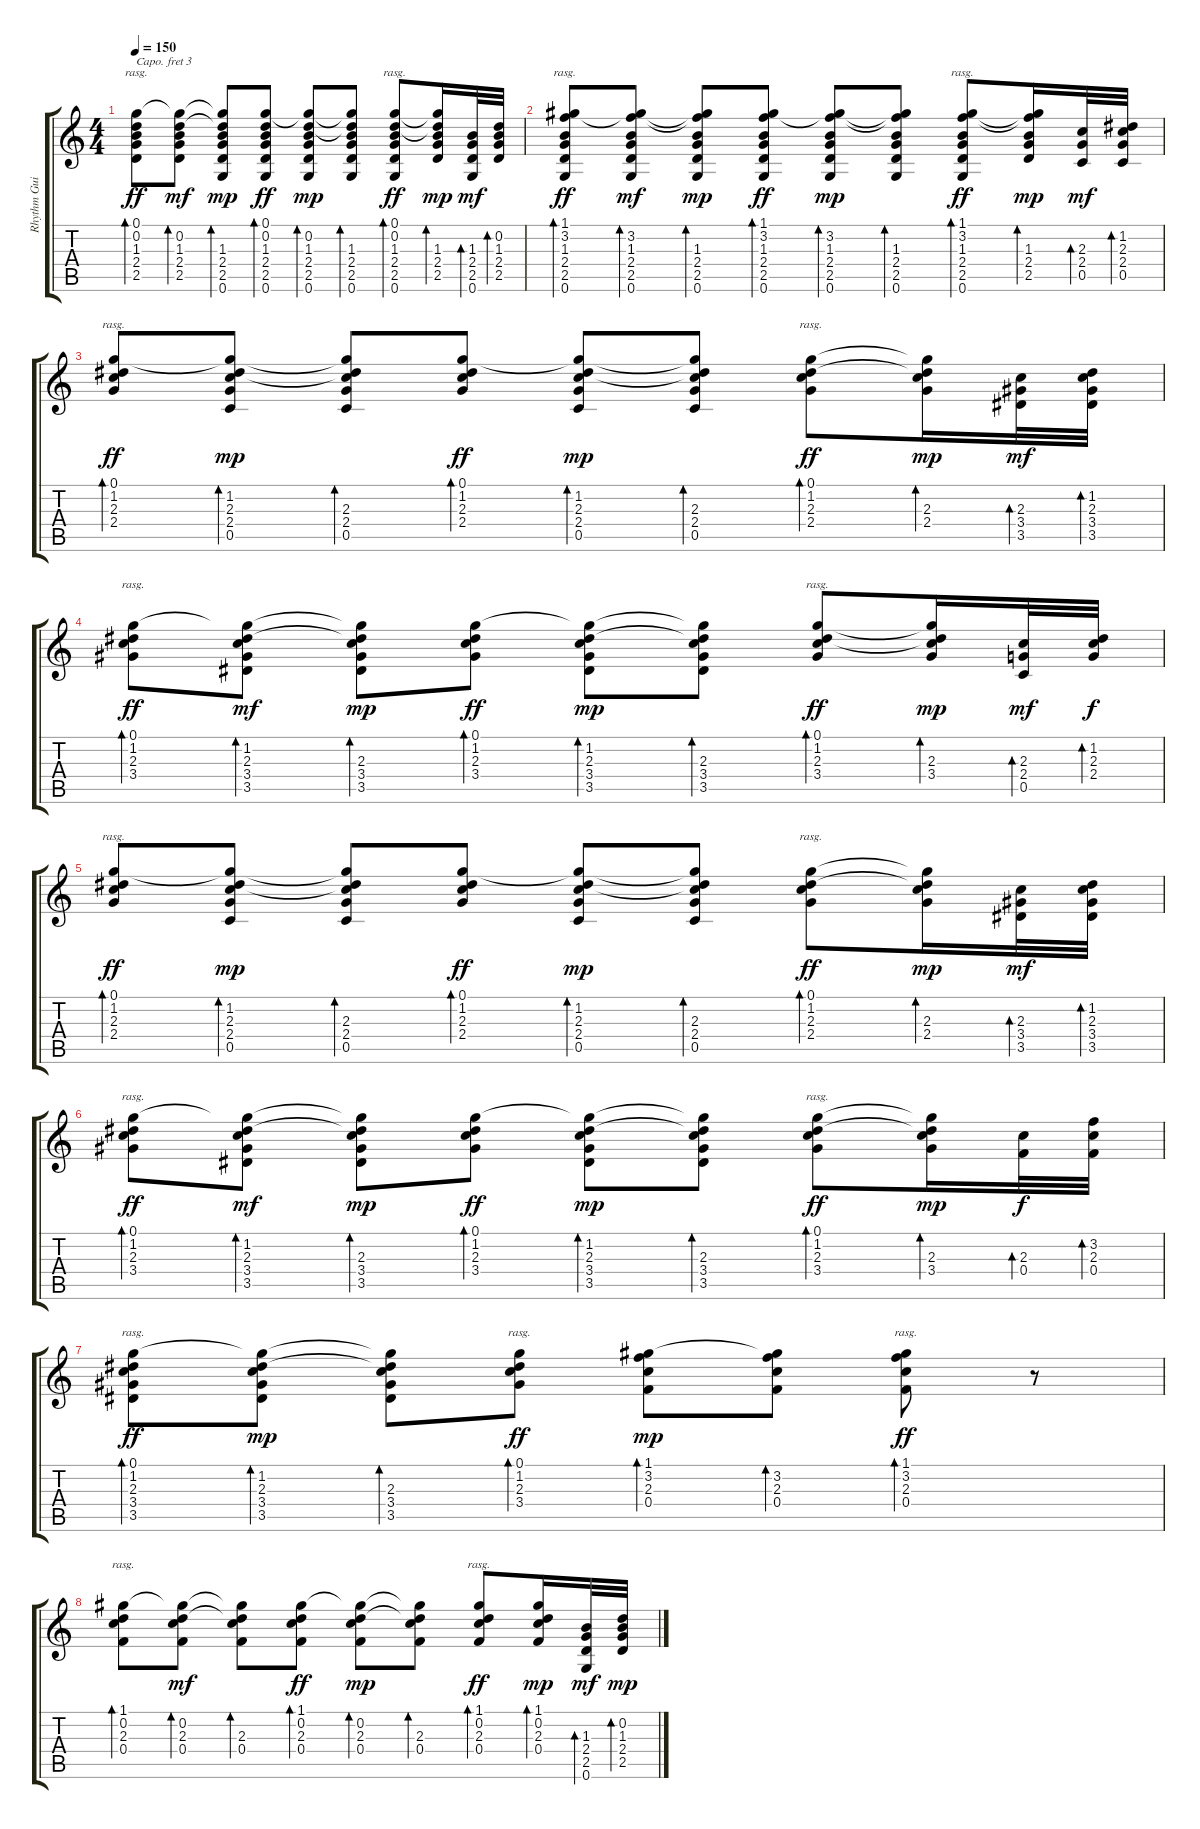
\track ("Rhythm Guitar 1" "Rhythm Gui") {instrument acousticguitarnylon}
\staff {score tabs}
\capo 3
\tuning (E4 B3 G3 D3 A2 E2) {hide}
\ts (4 4)
\tempo 150
\clef g2
\ks c
(0.1 0.2 1.3 2.4 2.5).8{bd 480 rasg ii dy ff} (0.1{t} 0.2 1.3 2.4 2.5).8{bd 60 dy mf} (0.1{t} 0.2{t} 1.3 2.4 2.5 0.6).8{bd 60 dy mp} (0.1 0.2 1.3 2.4 2.5 0.6).8{bd 60 dy ff} (0.1{t} 0.2 1.3 2.4 2.5 0.6).8{bd 60 dy mp} (0.1{t} 0.2{t} 1.3 2.4 2.5 0.6).8{bd 60} (0.1 0.2 1.3 2.4 2.5 0.6).8{bd 120 rasg ii dy ff} (0.1{t} 0.2{t} 1.3 2.4 2.5).16{bd 120 dy mp} (1.3 2.4 2.5 0.6).32{bd 60 dy mf} (0.2 1.3 2.4 2.5).32{bd 60} |
(1.1 3.2 1.3 2.4 2.5 0.6).8{bd 480 rasg ii dy ff} (1.1{t} 3.2 1.3 2.4 2.5 0.6).8{bd 60 dy mf} (1.1{t} 3.2{t} 1.3 2.4 2.5 0.6).8{bd 60 dy mp} (1.1 3.2 1.3 2.4 2.5 0.6).8{bd 60 dy ff} (1.1{t} 3.2 1.3 2.4 2.5 0.6).8{bd 60 dy mp} (1.1{t} 3.2{t} 1.3 2.4 2.5 0.6).8{bd 60} (1.1 3.2 1.3 2.4 2.5 0.6).8{bd 120 rasg ii dy ff} (1.1{t} 3.2{t} 1.3 2.4 2.5).16{bd 120 dy mp} (2.3 2.4 0.5).32{bd 60 dy mf} (1.2 2.3 2.4 0.5).32{bd 60} |
(0.1 1.2 2.3 2.4).8{bd 480 rasg ii dy ff} (0.1{t} 1.2 2.3 2.4 0.5).8{bd 60 dy mp} (0.1{t} 1.2{t} 2.3 2.4 0.5).8{bd 60} (0.1 1.2 2.3 2.4).8{bd 60 dy ff} (0.1{t} 1.2 2.3 2.4 0.5).8{bd 60 dy mp} (0.1{t} 1.2{t} 2.3 2.4 0.5).8{bd 60} (0.1 1.2 2.3 2.4).8{bd 120 rasg ii dy ff} (0.1{t} 1.2{t} 2.3 2.4).16{bd 120 dy mp} (2.3 3.4 3.5).32{bd 60 dy mf} (1.2 2.3 3.4 3.5).32{bd 60} |
(0.1 1.2 2.3 3.4).8{bd 480 rasg ii dy ff} (0.1{t} 1.2 2.3 3.4 3.5).8{bd 60 dy mf} (0.1{t} 1.2{t} 2.3 3.4 3.5).8{bd 60 dy mp} (0.1 1.2 2.3 3.4).8{bd 60 dy ff} (0.1{t} 1.2 2.3 3.4 3.5).8{bd 60 dy mp} (0.1{t} 1.2{t} 2.3 3.4 3.5).8{bd 60} (0.1 1.2 2.3 3.4).8{bd 120 rasg ii dy ff} (0.1{t} 1.2{t} 2.3 3.4).16{bd 120 dy mp} (2.3 2.4 0.5).32{bd 60 dy mf} (1.2 2.3 2.4).32{bd 60 dy f} |
(0.1 1.2 2.3 2.4).8{bd 480 rasg ii dy ff} (0.1{t} 1.2 2.3 2.4 0.5).8{bd 60 dy mp} (0.1{t} 1.2{t} 2.3 2.4 0.5).8{bd 60} (0.1 1.2 2.3 2.4).8{bd 60 dy ff} (0.1{t} 1.2 2.3 2.4 0.5).8{bd 60 dy mp} (0.1{t} 1.2{t} 2.3 2.4 0.5).8{bd 60} (0.1 1.2 2.3 2.4).8{bd 120 rasg ii dy ff} (0.1{t} 1.2{t} 2.3 2.4).16{bd 120 dy mp} (2.3 3.4 3.5).32{bd 60 dy mf} (1.2 2.3 3.4 3.5).32{bd 60} |
(0.1 1.2 2.3 3.4).8{bd 480 rasg ii dy ff} (0.1{t} 1.2 2.3 3.4 3.5).8{bd 60 dy mf} (0.1{t} 1.2{t} 2.3 3.4 3.5).8{bd 60 dy mp} (0.1 1.2 2.3 3.4).8{bd 60 dy ff} (0.1{t} 1.2 2.3 3.4 3.5).8{bd 60 dy mp} (0.1{t} 1.2{t} 2.3 3.4 3.5).8{bd 60} (0.1 1.2 2.3 3.4).8{bd 120 rasg ii dy ff} (0.1{t} 1.2{t} 2.3 3.4).16{bd 120 dy mp} (2.3 0.4).32{bd 60 dy f} (3.2 2.3 0.4).32{bd 60} |
(0.1 1.2 2.3 3.4 3.5).8{bd 480 rasg ii dy ff} (0.1{t} 1.2 2.3 3.4 3.5).8{bd 60 dy mp} (0.1{t} 1.2{t} 2.3 3.4 3.5).8{bd 60} (0.1 1.2 2.3 3.4).8{bd 480 rasg ii dy ff} (1.1 3.2 2.3 0.4).8{bd 60 dy mp} (1.1{t} 3.2 2.3 0.4).8{bd 60} (1.1 3.2 2.3 0.4).8{bd 480 rasg ii dy ff} r.8 |
(1.1 0.2 2.3 0.4).8{bd 120 rasg ii} (1.1{t} 0.2 2.3 0.4).8{bd 60 dy mf} (1.1{t} 0.2{t} 2.3 0.4).8{bd 60} (1.1 0.2 2.3 0.4).8{bd 60 dy ff} (1.1{t} 0.2 2.3 0.4).8{bd 60 dy mp} (1.1{t} 0.2{t} 2.3 0.4).8{bd 60} (1.1 0.2 2.3 0.4).8{bd 60 rasg ii dy ff} (1.1 0.2 2.3 0.4).16{bd 60 dy mp} (1.3 2.4 2.5 0.6).32{bd 60 dy mf} (0.2 1.3 2.4 2.5).32{bd 60 dy mp}
